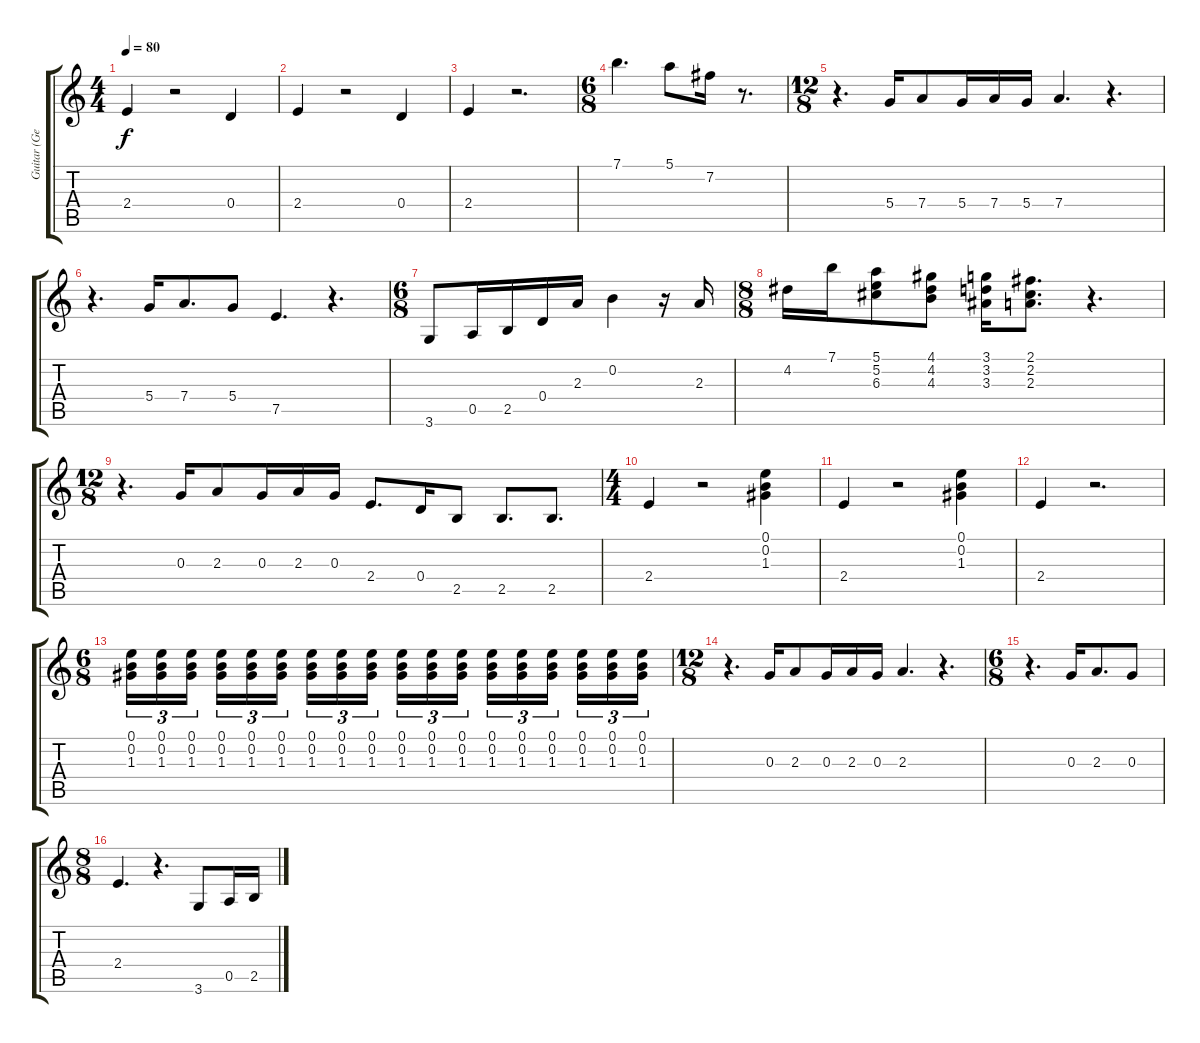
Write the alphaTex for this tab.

\track ("Guitar (George Harrison)" "Guitar (Ge") {instrument overdrivenguitar}
\staff {score tabs}
\tuning (E4 B3 G3 D3 A2 E2) {hide}
\ts (4 4)
\tempo 80
\clef g2
\ks c
2.4.4{dy f} r.2 0.4.4 |
2.4.4 r.2 0.4.4 |
2.4.4 r.2{d} |
\ts (6 8)
7.1.4{d} 5.1.8 7.2.16 r.8{d} |
\ts (12 8)
r.4{d} 5.4.16 7.4.8 5.4.16 7.4.16 5.4.16 7.4.4{d} r.4{d} |
r.4{d} 5.4.16 7.4.8{d} 5.4.8 7.5.4{d} r.4{d} |
\ts (6 8)
3.6.8 0.5.16 2.5.16 0.4.16 2.3.16 0.2.4 r.16 2.3.16 |
\ts (8 8)
4.2.16 7.1.16 (5.1 5.2 6.3).8 (4.1 4.2 4.3).8 (3.1 3.2 3.3).16 (2.1 2.2 2.3).8{d} r.4{d} |
\ts (12 8)
r.4{d} 0.3.16 2.3.8 0.3.16 2.3.16 0.3.16 2.4.8{d} 0.4.16 2.5.8 2.5.8{d} 2.5.8{d} |
\ts (4 4)
2.4.4 r.2 (0.1 0.2 1.3).4 |
2.4.4 r.2 (0.1 0.2 1.3).4 |
2.4.4 r.2{d} |
\ts (6 8)
(0.1 0.2 1.3).16{tu (3 2)} (0.1 0.2 1.3).16{tu (3 2)} (0.1 0.2 1.3).16{tu (3 2) beam splitsecondary} (0.1 0.2 1.3).16{tu (3 2)} (0.1 0.2 1.3).16{tu (3 2)} (0.1 0.2 1.3).16{tu (3 2) beam splitsecondary} (0.1 0.2 1.3).16{tu (3 2)} (0.1 0.2 1.3).16{tu (3 2)} (0.1 0.2 1.3).16{tu (3 2)} (0.1 0.2 1.3).16{tu (3 2)} (0.1 0.2 1.3).16{tu (3 2)} (0.1 0.2 1.3).16{tu (3 2) beam splitsecondary} (0.1 0.2 1.3).16{tu (3 2)} (0.1 0.2 1.3).16{tu (3 2)} (0.1 0.2 1.3).16{tu (3 2) beam splitsecondary} (0.1 0.2 1.3).16{tu (3 2)} (0.1 0.2 1.3).16{tu (3 2)} (0.1 0.2 1.3).16{tu (3 2)} |
\ts (12 8)
r.4{d} 0.3.16 2.3.8 0.3.16 2.3.16 0.3.16 2.3.4{d} r.4{d} |
\ts (6 8)
r.4{d} 0.3.16 2.3.8{d} 0.3.8 |
\ts (8 8)
2.4.4{d} r.4{d} 3.6.8 0.5.16 2.5.16
